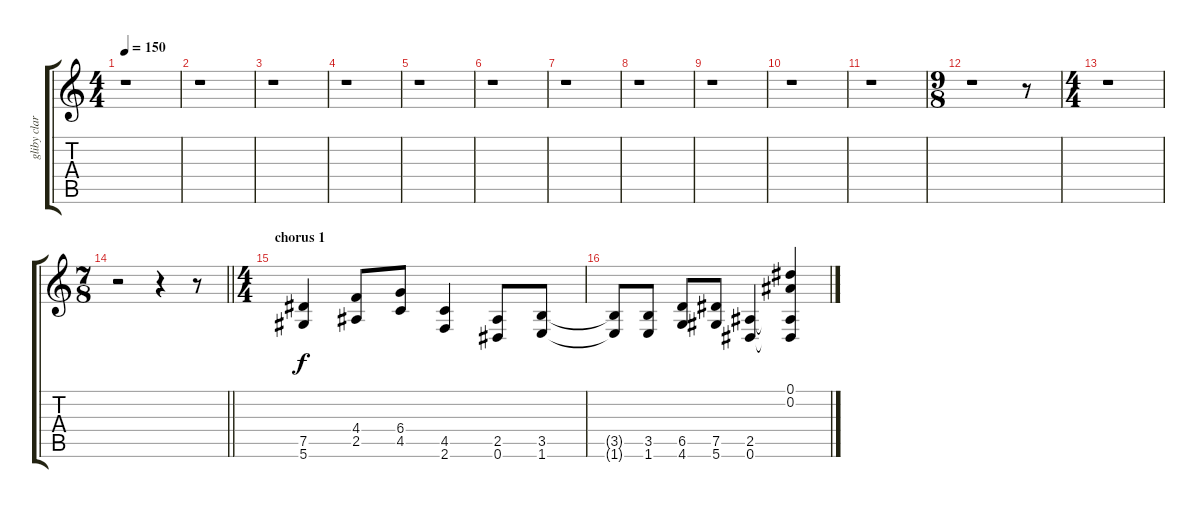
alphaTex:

\track ("gliby clark - distortion 1" "gliby clar") {instrument distortionguitar}
\staff {score tabs}
\tuning (Eb4 Bb3 Gb3 Db3 Ab2 Eb2) {hide}
\ts (4 4)
\tempo 150
\clef g2
\ks c
r.1{dy f} |
r.1 |
r.1 |
r.1 |
r.1 |
r.1 |
r.1 |
r.1 |
r.1 |
r.1 |
r.1 |
\ts (9 8)
r.1 r.8 |
\ts (4 4)
r.1 |
\ts (7 8)
\barLineRight lightlight
r.2 r.4 r.8 |
\ts (4 4)
\section ("" "chorus 1")
(7.5 5.6).4 (4.4 2.5).8 (6.4 4.5).8 (4.5 2.6).4 (2.5 0.6).8 (3.5 1.6).8 |
(3.5{t} 1.6{t}).8 (3.5 1.6).8 (6.5 4.6).8 (7.5 5.6).8 (2.5 0.6).4 (0.1 0.2 2.5{t} 0.6{t}).4
